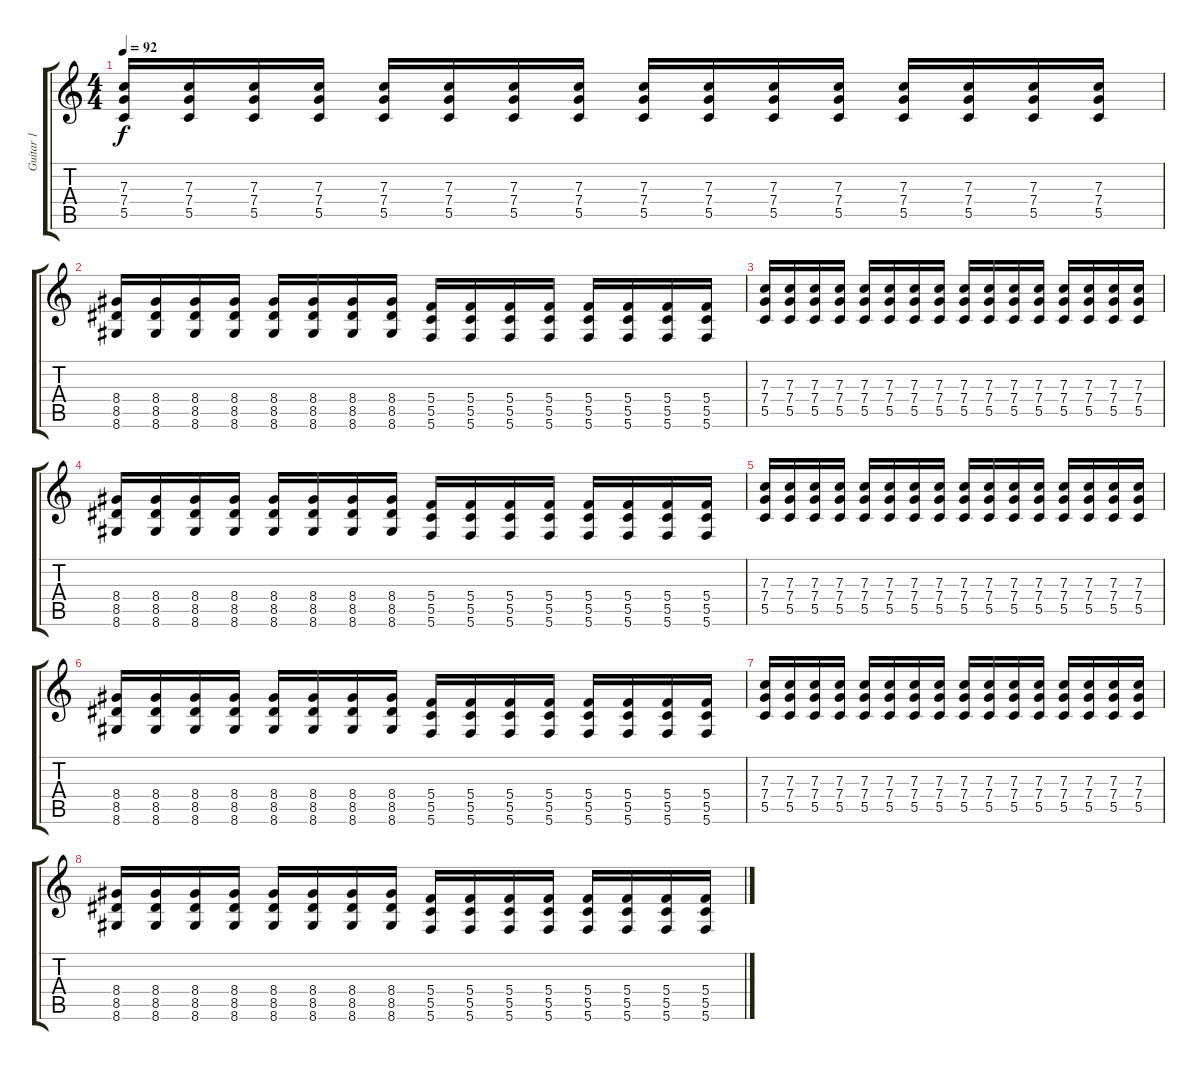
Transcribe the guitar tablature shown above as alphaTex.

\track ("Guitar 1" "Guitar 1") {instrument distortionguitar}
\staff {score tabs}
\tuning (D4 A3 F3 C3 G2 C2) {hide}
\ts (4 4)
\tempo 92
\clef g2
\ks c
(7.3 7.4 5.5).16{dy f} (7.3 7.4 5.5).16 (7.3 7.4 5.5).16 (7.3 7.4 5.5).16 (7.3 7.4 5.5).16 (7.3 7.4 5.5).16 (7.3 7.4 5.5).16 (7.3 7.4 5.5).16 (7.3 7.4 5.5).16 (7.3 7.4 5.5).16 (7.3 7.4 5.5).16 (7.3 7.4 5.5).16 (7.3 7.4 5.5).16 (7.3 7.4 5.5).16 (7.3 7.4 5.5).16 (7.3 7.4 5.5).16 |
(8.4 8.5 8.6).16 (8.4 8.5 8.6).16 (8.4 8.5 8.6).16 (8.4 8.5 8.6).16 (8.4 8.5 8.6).16 (8.4 8.5 8.6).16 (8.4 8.5 8.6).16 (8.4 8.5 8.6).16 (5.4 5.5 5.6).16 (5.4 5.5 5.6).16 (5.4 5.5 5.6).16 (5.4 5.5 5.6).16 (5.4 5.5 5.6).16 (5.4 5.5 5.6).16 (5.4 5.5 5.6).16 (5.4 5.5 5.6).16 |
(7.3 7.4 5.5).16 (7.3 7.4 5.5).16 (7.3 7.4 5.5).16 (7.3 7.4 5.5).16 (7.3 7.4 5.5).16 (7.3 7.4 5.5).16 (7.3 7.4 5.5).16 (7.3 7.4 5.5).16 (7.3 7.4 5.5).16 (7.3 7.4 5.5).16 (7.3 7.4 5.5).16 (7.3 7.4 5.5).16 (7.3 7.4 5.5).16 (7.3 7.4 5.5).16 (7.3 7.4 5.5).16 (7.3 7.4 5.5).16 |
(8.4 8.5 8.6).16 (8.4 8.5 8.6).16 (8.4 8.5 8.6).16 (8.4 8.5 8.6).16 (8.4 8.5 8.6).16 (8.4 8.5 8.6).16 (8.4 8.5 8.6).16 (8.4 8.5 8.6).16 (5.4 5.5 5.6).16 (5.4 5.5 5.6).16 (5.4 5.5 5.6).16 (5.4 5.5 5.6).16 (5.4 5.5 5.6).16 (5.4 5.5 5.6).16 (5.4 5.5 5.6).16 (5.4 5.5 5.6).16 |
(7.3 7.4 5.5).16 (7.3 7.4 5.5).16 (7.3 7.4 5.5).16 (7.3 7.4 5.5).16 (7.3 7.4 5.5).16 (7.3 7.4 5.5).16 (7.3 7.4 5.5).16 (7.3 7.4 5.5).16 (7.3 7.4 5.5).16 (7.3 7.4 5.5).16 (7.3 7.4 5.5).16 (7.3 7.4 5.5).16 (7.3 7.4 5.5).16 (7.3 7.4 5.5).16 (7.3 7.4 5.5).16 (7.3 7.4 5.5).16 |
(8.4 8.5 8.6).16 (8.4 8.5 8.6).16 (8.4 8.5 8.6).16 (8.4 8.5 8.6).16 (8.4 8.5 8.6).16 (8.4 8.5 8.6).16 (8.4 8.5 8.6).16 (8.4 8.5 8.6).16 (5.4 5.5 5.6).16 (5.4 5.5 5.6).16 (5.4 5.5 5.6).16 (5.4 5.5 5.6).16 (5.4 5.5 5.6).16 (5.4 5.5 5.6).16 (5.4 5.5 5.6).16 (5.4 5.5 5.6).16 |
(7.3 7.4 5.5).16 (7.3 7.4 5.5).16 (7.3 7.4 5.5).16 (7.3 7.4 5.5).16 (7.3 7.4 5.5).16 (7.3 7.4 5.5).16 (7.3 7.4 5.5).16 (7.3 7.4 5.5).16 (7.3 7.4 5.5).16 (7.3 7.4 5.5).16 (7.3 7.4 5.5).16 (7.3 7.4 5.5).16 (7.3 7.4 5.5).16 (7.3 7.4 5.5).16 (7.3 7.4 5.5).16 (7.3 7.4 5.5).16 |
(8.4 8.5 8.6).16 (8.4 8.5 8.6).16 (8.4 8.5 8.6).16 (8.4 8.5 8.6).16 (8.4 8.5 8.6).16 (8.4 8.5 8.6).16 (8.4 8.5 8.6).16 (8.4 8.5 8.6).16 (5.4 5.5 5.6).16 (5.4 5.5 5.6).16 (5.4 5.5 5.6).16 (5.4 5.5 5.6).16 (5.4 5.5 5.6).16 (5.4 5.5 5.6).16 (5.4 5.5 5.6).16 (5.4 5.5 5.6).16
